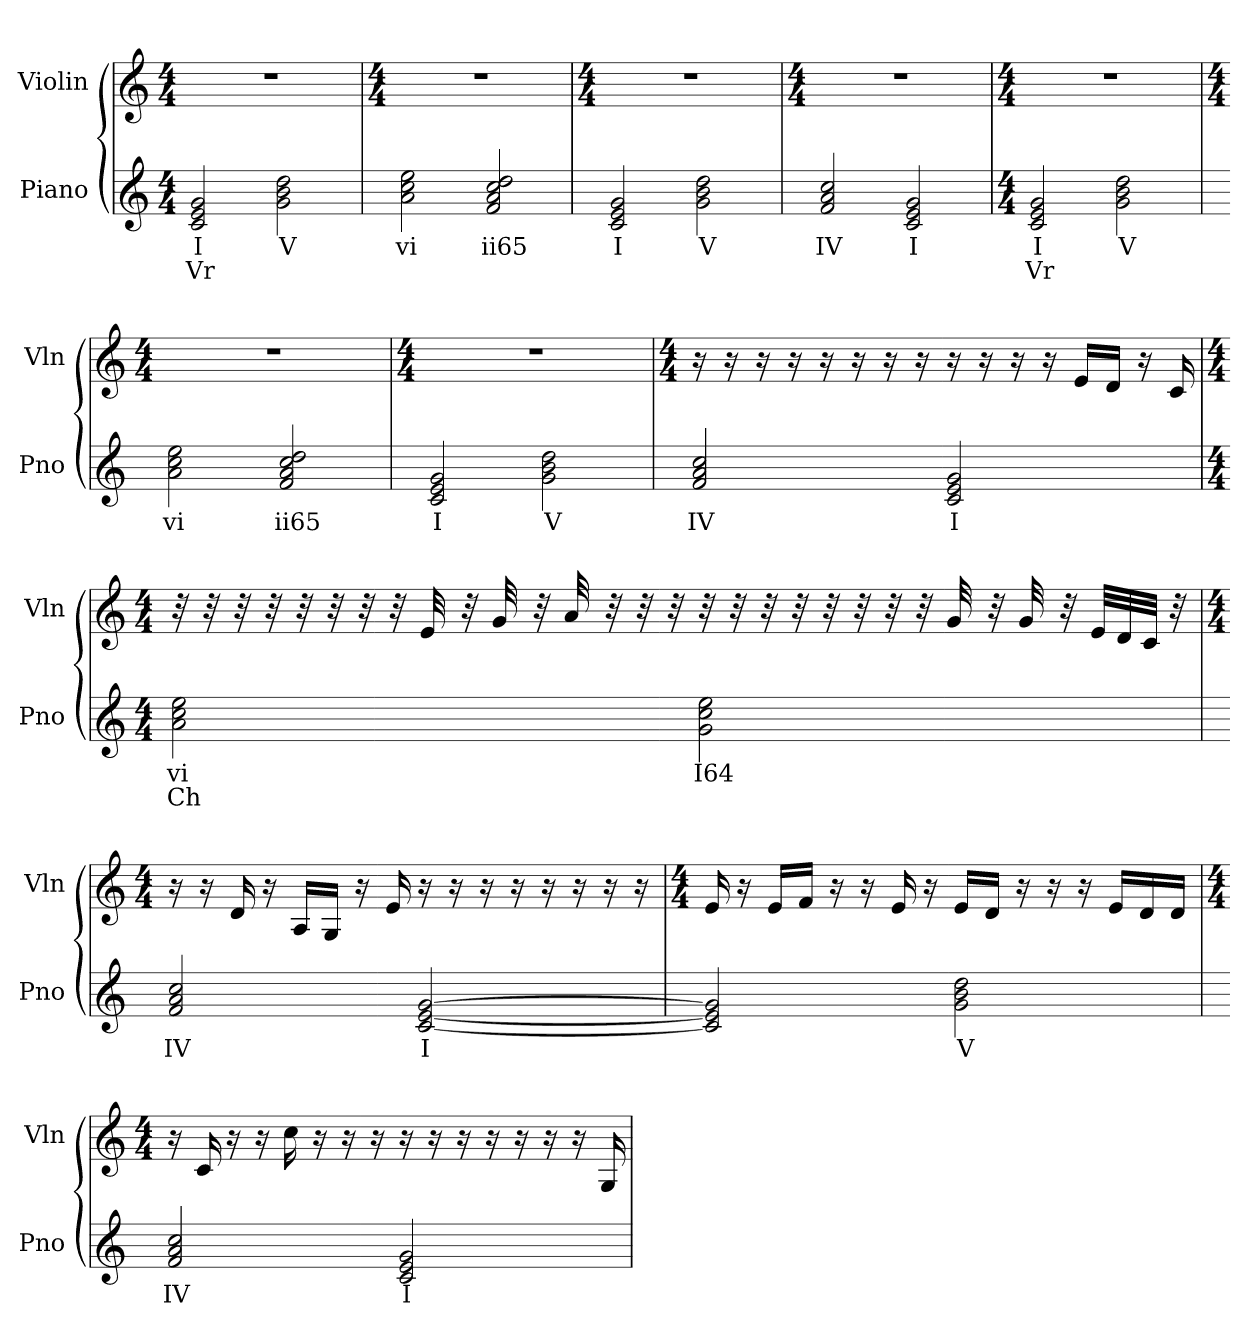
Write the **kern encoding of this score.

**kern	**text	**text	**kern
*part2	*part2	*part2	*part1
*staff2	*staff2	*staff2	*staff1
*I"Piano	*	*	*I"Violin
*I'Pno	*	*	*I'Vln
*k[]	*	*	*
*C:	*	*	*
*M4/4	*	*	*M4/4
=	=	=	=
2c 2e 2g	I	Vr	1r
2g 2b 2dd	V	.	.
=	=	=	=
*k[]	*	*	*
*C:	*	*	*
*	*	*	*M4/4
2a 2cc 2ee	vi	.	1r
2f 2a 2cc 2dd	ii65	.	.
=	=	=	=
*k[]	*	*	*
*C:	*	*	*
*	*	*	*M4/4
2c 2e 2g	I	.	1r
2g 2b 2dd	V	.	.
=	=	=	=
*k[]	*	*	*
*C:	*	*	*
*	*	*	*M4/4
2f 2a 2cc	IV	.	1r
2c 2e 2g	I	.	.
=	=	=	=
*k[]	*	*	*
*C:	*	*	*
*M4/4	*	*	*M4/4
2c 2e 2g	I	Vr	1r
2g 2b 2dd	V	.	.
=	=	=	=
*k[]	*	*	*
*C:	*	*	*
*	*	*	*M4/4
2a 2cc 2ee	vi	.	1r
2f 2a 2cc 2dd	ii65	.	.
=	=	=	=
*k[]	*	*	*
*C:	*	*	*
*	*	*	*M4/4
2c 2e 2g	I	.	1r
2g 2b 2dd	V	.	.
=	=	=	=
*k[]	*	*	*
*C:	*	*	*
*	*	*	*M4/4
2f 2a 2cc	IV	.	16r
.	.	.	16r
.	.	.	16r
.	.	.	16r
.	.	.	16r
.	.	.	16r
.	.	.	16r
.	.	.	16r
2c 2e 2g	I	.	16r
.	.	.	16r
.	.	.	16r
.	.	.	16r
.	.	.	16eLL
.	.	.	16dJJ
.	.	.	16r
.	.	.	16c
=	=	=	=
*k[]	*	*	*
*C:	*	*	*
*M4/4	*	*	*M4/4
2a 2cc 2ee	vi	Ch	32r
.	.	.	32r
.	.	.	32r
.	.	.	32r
.	.	.	32r
.	.	.	32r
.	.	.	32r
.	.	.	32r
.	.	.	32e
.	.	.	32r
.	.	.	32g
.	.	.	32r
.	.	.	32a
.	.	.	32r
.	.	.	32r
.	.	.	32r
2g 2cc 2ee	I64	.	32r
.	.	.	32r
.	.	.	32r
.	.	.	32r
.	.	.	32r
.	.	.	32r
.	.	.	32r
.	.	.	32r
.	.	.	32g
.	.	.	32r
.	.	.	32g
.	.	.	32r
.	.	.	32eLLL
.	.	.	32d
.	.	.	32cJJJ
.	.	.	32r
=	=	=	=
*k[]	*	*	*
*C:	*	*	*
*	*	*	*M4/4
2f 2a 2cc	IV	.	16r
.	.	.	16r
.	.	.	16d
.	.	.	16r
.	.	.	16ALL
.	.	.	16GJJ
.	.	.	16r
.	.	.	16e
[2c [2e [2g	I	.	16r
.	.	.	16r
.	.	.	16r
.	.	.	16r
.	.	.	16r
.	.	.	16r
.	.	.	16r
.	.	.	16r
=	=	=	=
*k[]	*	*	*
*C:	*	*	*
*	*	*	*M4/4
2c] 2e] 2g]	.	.	16e
.	.	.	16r
.	.	.	16eLL
.	.	.	16fJJ
.	.	.	16r
.	.	.	16r
.	.	.	16e
.	.	.	16r
2g 2b 2dd	V	.	16eLL
.	.	.	16dJJ
.	.	.	16r
.	.	.	16r
.	.	.	16r
.	.	.	16eLL
.	.	.	16d
.	.	.	16dJJ
=	=	=	=
*k[]	*	*	*
*C:	*	*	*
*	*	*	*M4/4
2f 2a 2cc	IV	.	16r
.	.	.	16c
.	.	.	16r
.	.	.	16r
.	.	.	16cc
.	.	.	16r
.	.	.	16r
.	.	.	16r
2c 2e 2g	I	.	16r
.	.	.	16r
.	.	.	16r
.	.	.	16r
.	.	.	16r
.	.	.	16r
.	.	.	16r
.	.	.	16G
=	=	=	=
*-	*-	*-	*-
